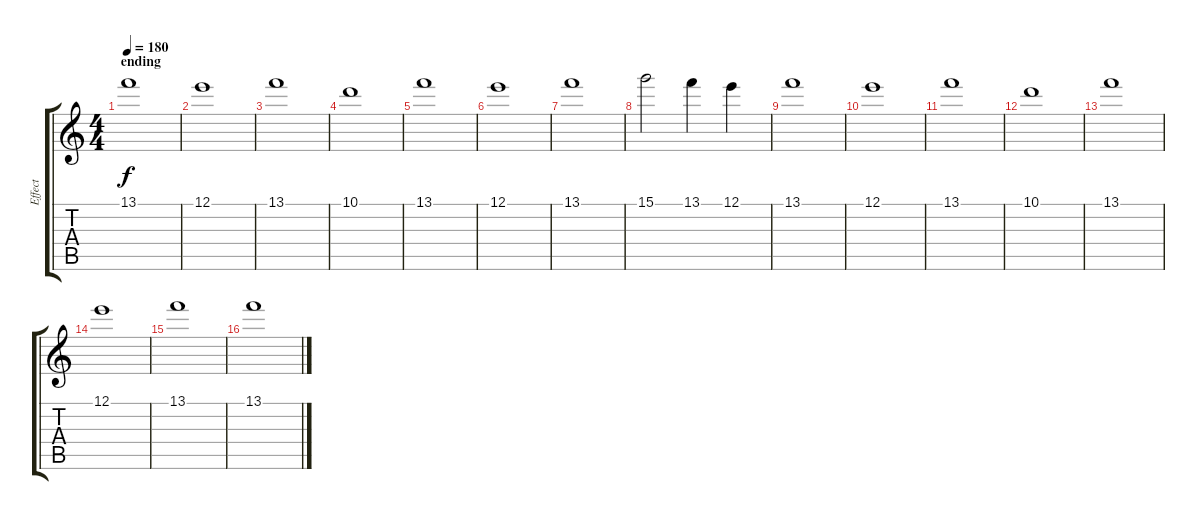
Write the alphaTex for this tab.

\track ("Effect" "Effect") {instrument electricguitarclean}
\staff {score tabs}
\tuning (E4 B3 G3 D3 A2 E2) {hide}
\ts (4 4)
\section ("" "ending")
\tempo 180
\clef g2
\ks c
13.1.1{dy f} |
12.1.1 |
13.1.1 |
10.1.1 |
13.1.1 |
12.1.1 |
13.1.1 |
15.1.2 13.1.4 12.1.4 |
13.1.1 |
12.1.1 |
13.1.1 |
10.1.1 |
13.1.1 |
12.1.1 |
13.1.1 |
13.1.1
